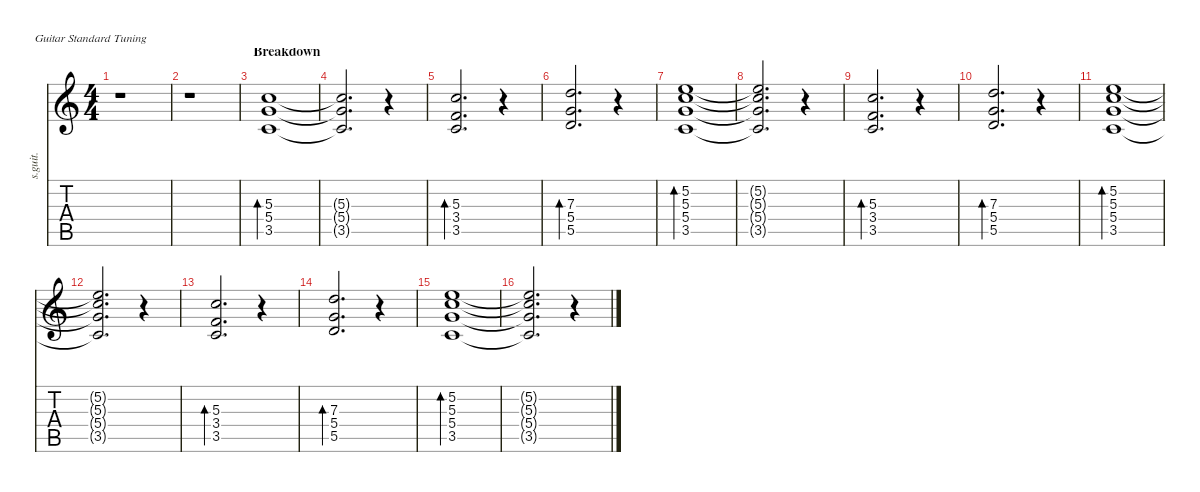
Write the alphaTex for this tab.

\defaultSystemsLayout 4
\hideDynamics
\bracketExtendMode nobrackets
\track ("Overdub" "s.guit.") {instrument electricguitarclean}
\staff {score tabs}
\tuning (E4 B3 G3 D3 A2 E2)
\ts (4 4)
\tempo (149 hide)
\clef g2
\ks c
r.1{dy f} |
r.1 |
\section ("" "Breakdown")
(5.3 5.4 3.5).1{bd 30 lyrics (0 "") lyrics (1 "") lyrics (2 "") lyrics (3 "") lyrics (4 "")} |
(5.3{t} 5.4{t} 3.5{t}).2{d lyrics (0 "") lyrics (1 "") lyrics (2 "") lyrics (3 "") lyrics (4 "")} r.4 |
(5.3 3.4 3.5).2{d bd 30 lyrics (0 "") lyrics (1 "") lyrics (2 "") lyrics (3 "") lyrics (4 "")} r.4 |
(7.3 5.4 5.5).2{d bd 30 lyrics (0 "") lyrics (1 "") lyrics (2 "") lyrics (3 "") lyrics (4 "")} r.4 |
(5.2 5.3 5.4 3.5).1{bd 30 lyrics (0 "") lyrics (1 "") lyrics (2 "") lyrics (3 "") lyrics (4 "")} |
(5.2{t} 5.3{t} 5.4{t} 3.5{t}).2{d lyrics (0 "") lyrics (1 "") lyrics (2 "") lyrics (3 "") lyrics (4 "")} r.4 |
(5.3 3.4 3.5).2{d bd 30 lyrics (0 "") lyrics (1 "") lyrics (2 "") lyrics (3 "") lyrics (4 "")} r.4 |
(7.3 5.4 5.5).2{d bd 30 lyrics (0 "") lyrics (1 "") lyrics (2 "") lyrics (3 "") lyrics (4 "")} r.4 |
(5.2 5.3 5.4 3.5).1{bd 30 lyrics (0 "") lyrics (1 "") lyrics (2 "") lyrics (3 "") lyrics (4 "")} |
(5.2{t} 5.3{t} 5.4{t} 3.5{t}).2{d lyrics (0 "") lyrics (1 "") lyrics (2 "") lyrics (3 "") lyrics (4 "")} r.4 |
(5.3 3.4 3.5).2{d bd 30 lyrics (0 "") lyrics (1 "") lyrics (2 "") lyrics (3 "") lyrics (4 "")} r.4 |
(7.3 5.4 5.5).2{d bd 30 lyrics (0 "") lyrics (1 "") lyrics (2 "") lyrics (3 "") lyrics (4 "")} r.4 |
(5.2 5.3 5.4 3.5).1{bd 30 lyrics (0 "") lyrics (1 "") lyrics (2 "") lyrics (3 "") lyrics (4 "")} |
(5.2{t} 5.3{t} 5.4{t} 3.5{t}).2{d lyrics (0 "") lyrics (1 "") lyrics (2 "") lyrics (3 "") lyrics (4 "")} r.4
